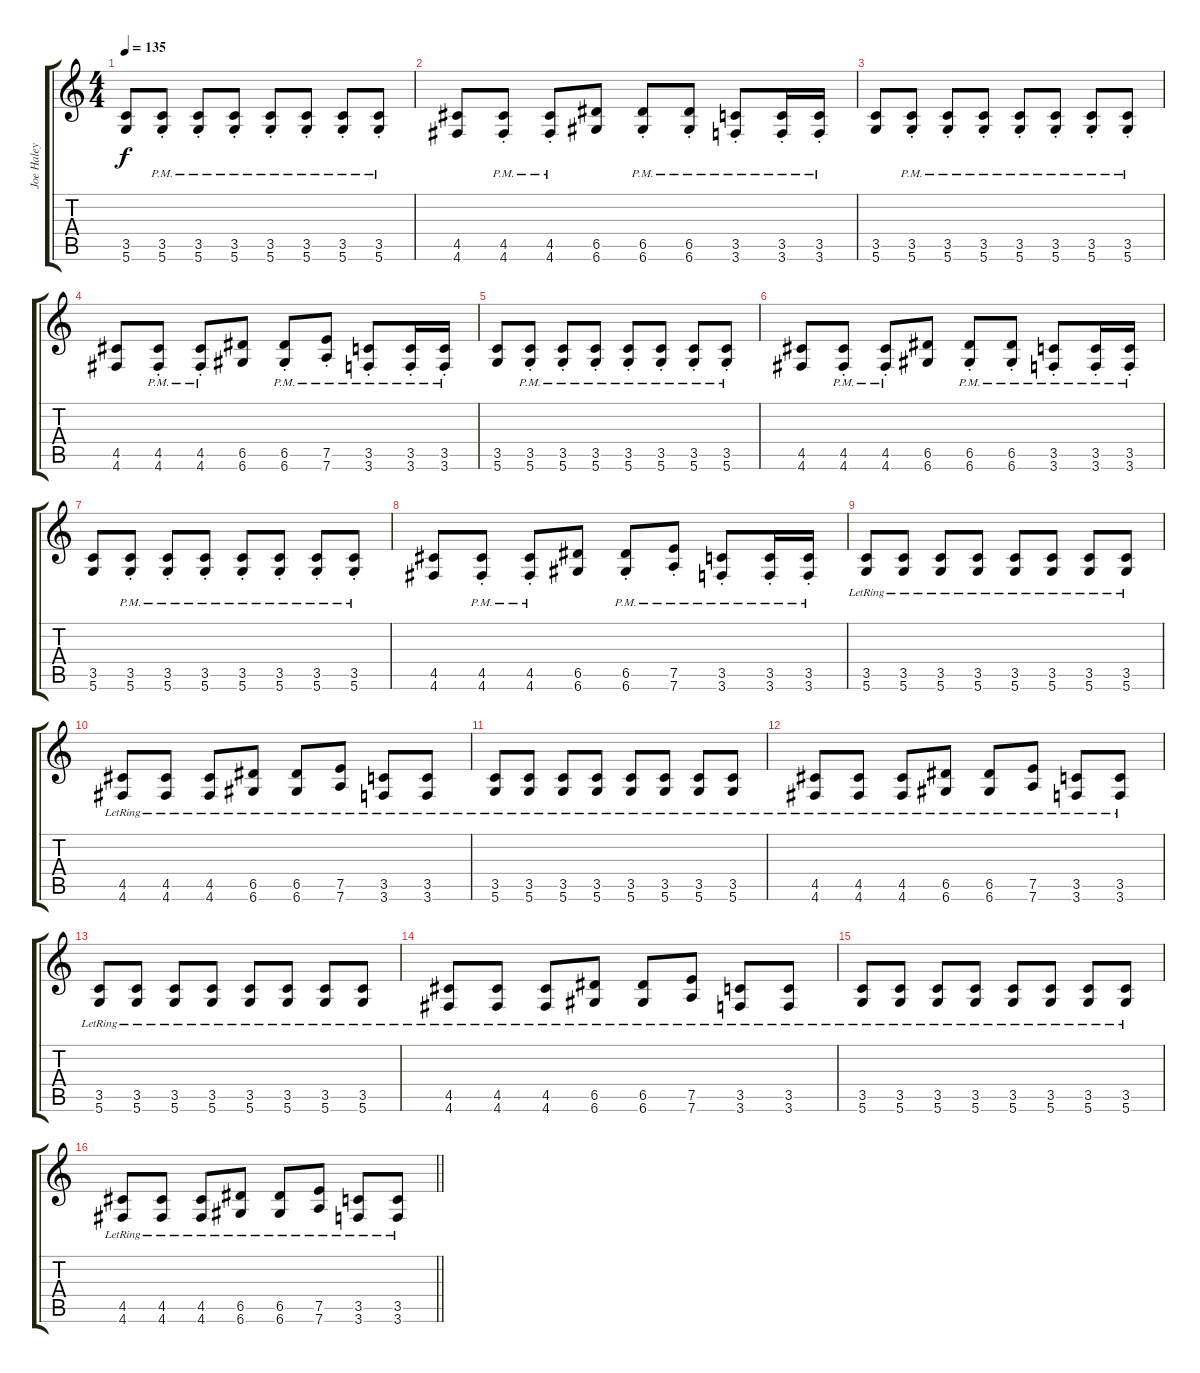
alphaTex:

\track ("Joe Haley" "Joe Haley") {instrument distortionguitar}
\staff {score tabs}
\tuning (E4 B3 G3 D3 A2 D2) {hide}
\ts (4 4)
\tempo 135
\clef g2
\ks c
(3.5 5.6).8{dy f} (3.5{pm st} 5.6{pm st}).8 (3.5{pm st} 5.6{pm st}).8 (3.5{pm st} 5.6{pm st}).8 (3.5{pm st} 5.6{pm st}).8 (3.5{pm st} 5.6{pm st}).8 (3.5{pm st} 5.6{pm st}).8 (3.5{pm st} 5.6{pm st}).8 |
(4.5 4.6).8 (4.5{pm st} 4.6{pm st}).8 (4.5{pm st} 4.6{pm st}).8 (6.5 6.6).8 (6.5{pm st} 6.6{pm st}).8 (6.5{pm st} 6.6{pm st}).8 (3.5{pm st} 3.6{pm st}).8 (3.5{pm st} 3.6{pm st}).16 (3.5{pm st} 3.6{pm st}).16 |
(3.5 5.6).8 (3.5{pm st} 5.6{pm st}).8 (3.5{pm st} 5.6{pm st}).8 (3.5{pm st} 5.6{pm st}).8 (3.5{pm st} 5.6{pm st}).8 (3.5{pm st} 5.6{pm st}).8 (3.5{pm st} 5.6{pm st}).8 (3.5{pm st} 5.6{pm st}).8 |
(4.5 4.6).8 (4.5{pm st} 4.6{pm st}).8 (4.5{pm st} 4.6{pm st}).8 (6.5 6.6).8 (6.5{pm st} 6.6{pm st}).8 (7.5{pm st} 7.6{pm st}).8 (3.5{pm st} 3.6{pm st}).8 (3.5{pm st} 3.6{pm st}).16 (3.5{pm st} 3.6{pm st}).16 |
(3.5 5.6).8 (3.5{pm st} 5.6{pm st}).8 (3.5{pm st} 5.6{pm st}).8 (3.5{pm st} 5.6{pm st}).8 (3.5{pm st} 5.6{pm st}).8 (3.5{pm st} 5.6{pm st}).8 (3.5{pm st} 5.6{pm st}).8 (3.5{pm st} 5.6{pm st}).8 |
(4.5 4.6).8 (4.5{pm st} 4.6{pm st}).8 (4.5{pm st} 4.6{pm st}).8 (6.5 6.6).8 (6.5{pm st} 6.6{pm st}).8 (6.5{pm st} 6.6{pm st}).8 (3.5{pm st} 3.6{pm st}).8 (3.5{pm st} 3.6{pm st}).16 (3.5{pm st} 3.6{pm st}).16 |
(3.5 5.6).8 (3.5{pm st} 5.6{pm st}).8 (3.5{pm st} 5.6{pm st}).8 (3.5{pm st} 5.6{pm st}).8 (3.5{pm st} 5.6{pm st}).8 (3.5{pm st} 5.6{pm st}).8 (3.5{pm st} 5.6{pm st}).8 (3.5{pm st} 5.6{pm st}).8 |
(4.5 4.6).8 (4.5{pm st} 4.6{pm st}).8 (4.5{pm st} 4.6{pm st}).8 (6.5 6.6).8 (6.5{pm st} 6.6{pm st}).8 (7.5{pm st} 7.6{pm st}).8 (3.5{pm st} 3.6{pm st}).8 (3.5{pm st} 3.6{pm st}).16 (3.5{pm st} 3.6{pm st}).16 |
(3.5{lr} 5.6{lr}).8 (3.5{lr} 5.6{lr}).8 (3.5{lr} 5.6{lr}).8 (3.5{lr} 5.6{lr}).8 (3.5{lr} 5.6{lr}).8 (3.5{lr} 5.6{lr}).8 (3.5{lr} 5.6{lr}).8 (3.5{lr} 5.6{lr}).8 |
(4.5{lr} 4.6{lr}).8 (4.5{lr} 4.6{lr}).8 (4.5{lr} 4.6{lr}).8 (6.5{lr} 6.6{lr}).8 (6.5{lr} 6.6{lr}).8 (7.5{lr} 7.6{lr}).8 (3.5{lr} 3.6{lr}).8 (3.5{lr} 3.6{lr}).8 |
(3.5{lr} 5.6{lr}).8 (3.5{lr} 5.6{lr}).8 (3.5{lr} 5.6{lr}).8 (3.5{lr} 5.6{lr}).8 (3.5{lr} 5.6{lr}).8 (3.5{lr} 5.6{lr}).8 (3.5{lr} 5.6{lr}).8 (3.5{lr} 5.6{lr}).8 |
(4.5{lr} 4.6{lr}).8 (4.5{lr} 4.6{lr}).8 (4.5{lr} 4.6{lr}).8 (6.5{lr} 6.6{lr}).8 (6.5{lr} 6.6{lr}).8 (7.5{lr} 7.6{lr}).8 (3.5{lr} 3.6{lr}).8 (3.5{lr} 3.6{lr}).8 |
(3.5{lr} 5.6{lr}).8 (3.5{lr} 5.6{lr}).8 (3.5{lr} 5.6{lr}).8 (3.5{lr} 5.6{lr}).8 (3.5{lr} 5.6{lr}).8 (3.5{lr} 5.6{lr}).8 (3.5{lr} 5.6{lr}).8 (3.5{lr} 5.6{lr}).8 |
(4.5{lr} 4.6{lr}).8 (4.5{lr} 4.6{lr}).8 (4.5{lr} 4.6{lr}).8 (6.5{lr} 6.6{lr}).8 (6.5{lr} 6.6{lr}).8 (7.5{lr} 7.6{lr}).8 (3.5{lr} 3.6{lr}).8 (3.5{lr} 3.6{lr}).8 |
(3.5{lr} 5.6{lr}).8 (3.5{lr} 5.6{lr}).8 (3.5{lr} 5.6{lr}).8 (3.5{lr} 5.6{lr}).8 (3.5{lr} 5.6{lr}).8 (3.5{lr} 5.6{lr}).8 (3.5{lr} 5.6{lr}).8 (3.5{lr} 5.6{lr}).8 |
\barLineRight lightlight
(4.5{lr} 4.6{lr}).8 (4.5{lr} 4.6{lr}).8 (4.5{lr} 4.6{lr}).8 (6.5{lr} 6.6{lr}).8 (6.5{lr} 6.6{lr}).8 (7.5{lr} 7.6{lr}).8 (3.5{lr} 3.6{lr}).8 (3.5{lr} 3.6{lr}).8
